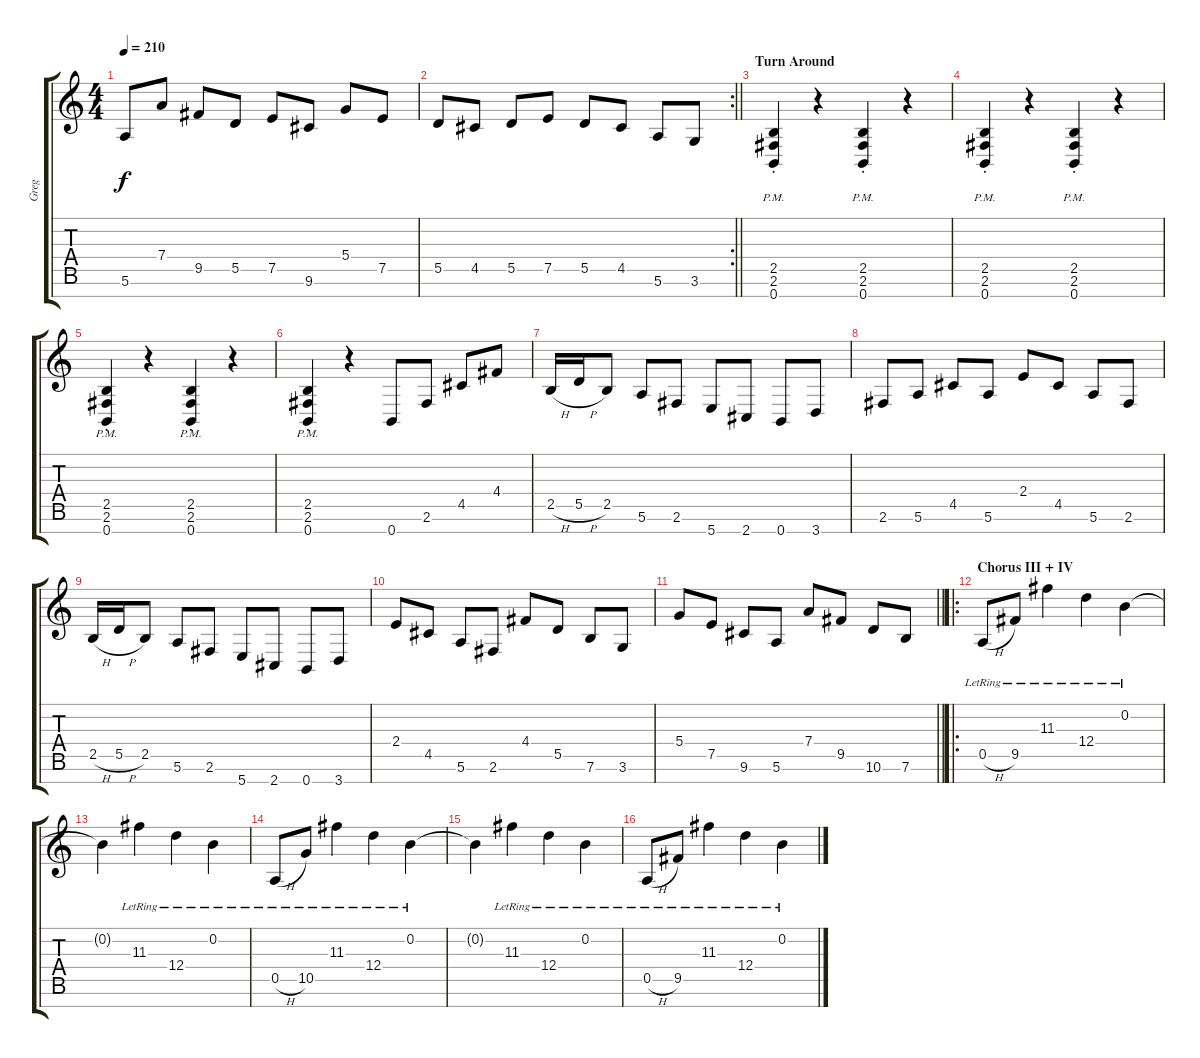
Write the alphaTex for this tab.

\track ("Greg" "Greg") {instrument distortionguitar}
\staff {score tabs}
\tuning (E4 B3 G3 D3 A2 E2 B1) {hide}
\ts (4 4)
\tempo 210
\clef g2
\ks c
5.6.8{dy f} 7.4.8 9.5.8 5.5.8 7.5.8 9.6.8 5.4.8 7.5.8 |
\rc 2
\barLineRight lightlight
5.5.8 4.5.8 5.5.8 7.5.8 5.5.8 4.5.8 5.6.8 3.6.8 |
\section ("" "Turn Around")
(2.5{pm st} 2.6{pm st} 0.7{pm st}).4 r.4 (2.5{pm st} 2.6{pm st} 0.7{pm st}).4 r.4 |
(2.5{pm st} 2.6{pm st} 0.7{pm st}).4 r.4 (2.5{pm st} 2.6{pm st} 0.7{pm st}).4 r.4 |
(2.5{pm st} 2.6{pm st} 0.7{pm st}).4 r.4 (2.5{pm st} 2.6{pm st} 0.7{pm st}).4 r.4 |
(2.5{pm st} 2.6{pm st} 0.7{pm st}).4 r.4 0.7.8 2.6.8 4.5.8 4.4.8 |
2.5{h}.16 5.5{h}.16 2.5.8 5.6.8 2.6.8 5.7.8 2.7.8 0.7.8 3.7.8 |
2.6.8 5.6.8 4.5.8 5.6.8 2.4.8 4.5.8 5.6.8 2.6.8 |
2.5{h}.16 5.5{h}.16 2.5.8 5.6.8 2.6.8 5.7.8 2.7.8 0.7.8 3.7.8 |
2.4.8 4.5.8 5.6.8 2.6.8 4.4.8 5.5.8 7.6.8 3.6.8 |
\barLineRight lightlight
5.4.8 7.5.8 9.6.8 5.6.8 7.4.8 9.5.8 10.6.8 7.6.8 |
\ro
\section ("" "Chorus III + IV")
0.5{h lr}.8 9.5{lr}.8 11.3{lr}.4 12.4{lr}.4 0.2{lr}.4 |
0.2{t}.4 11.3{lr}.4 12.4{lr}.4 0.2{lr}.4 |
0.5{h lr}.8 10.5{lr}.8 11.3{lr}.4 12.4{lr}.4 0.2{lr}.4 |
0.2{t}.4 11.3{lr}.4 12.4{lr}.4 0.2{lr}.4 |
0.5{h lr}.8 9.5{lr}.8 11.3{lr}.4 12.4{lr}.4 0.2{lr}.4
